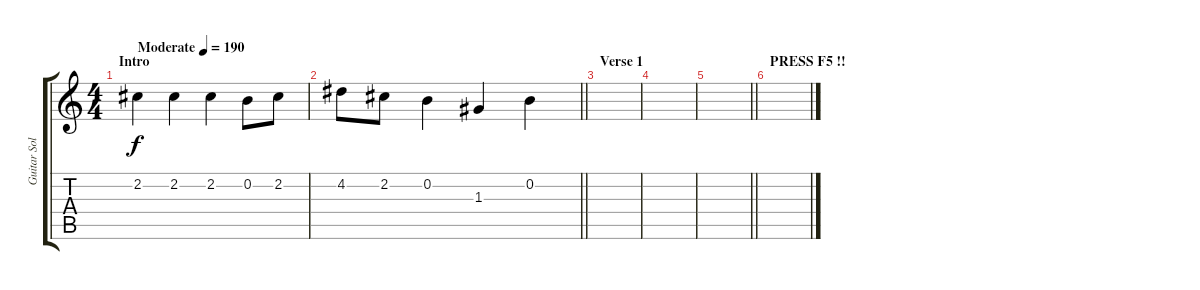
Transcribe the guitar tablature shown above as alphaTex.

\track ("Guitar Solo" "Guitar Sol") {instrument distortionguitar}
\staff {score tabs}
\tuning (E4 B3 G3 D3 A2 E2) {hide}
\ts (4 4)
\section ("" "Intro")
\tempo (190 "Moderate")
\clef g2
\ks c
2.2.4{dy f instrument distortionguitar} 2.2.4 2.2.4 0.2.8 2.2.8 |
\barLineRight lightlight
4.2.8 2.2.8 0.2.4 1.3.4 0.2.4 |
\section ("" "Verse 1")
|
|
\barLineRight lightlight
|
\section ("" "PRESS F5 !!")
